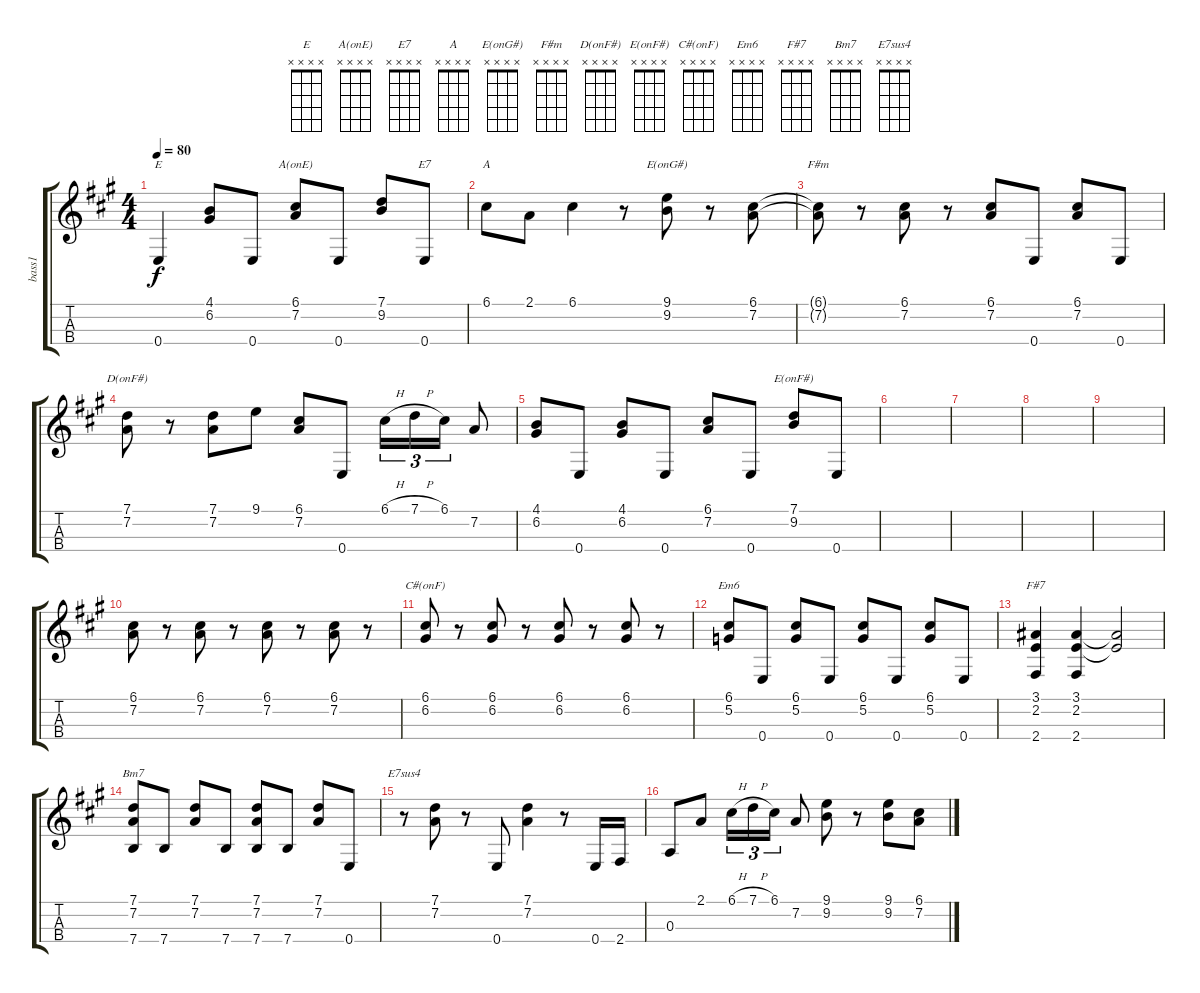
\track ("bass1" "bass1") {instrument electricbassfinger}
\staff {score tabs}
\tuning (G3 D3 A2 E2) {hide}
\chord ("E" x x x x)
\chord ("A(onE)" x x x x)
\chord ("E7" x x x x)
\chord ("A" x x x x)
\chord ("E(onG#)" x x x x)
\chord ("F#m" x x x x)
\chord ("D(onF#)" x x x x)
\chord ("E(onF#)" x x x x)
\chord ("C#(onF)" x x x x)
\chord ("Em6" x x x x)
\chord ("F#7" x x x x)
\chord ("Bm7" x x x x)
\chord ("E7sus4" x x x x)
\ts (4 4)
\tempo 80
\clef g2
\ks a
0.4.4{ch "E" dy f} (4.1 6.2).8 0.4.8 (6.1 7.2).8{ch "A(onE)"} 0.4.8 (7.1 9.2).8 0.4.8{ch "E7"} |
6.1.8{ch "A"} 2.1.8 6.1.4 r.8 (9.1 9.2).8{ch "E(onG#)"} r.8 (6.1 7.2).8 |
(6.1{t} 7.2{t}).8{ch "F#m"} r.8 (6.1 7.2).8 r.8 (6.1 7.2).8 0.4.8 (6.1 7.2).8 0.4.8 |
(7.1 7.2).8{ch "D(onF#)"} r.8 (7.1 7.2).8 9.1.8 (6.1 7.2).8 0.4.8 6.1{h}.16{tu (3 2)} 7.1{h}.16{tu (3 2)} 6.1.16{tu (3 2)} 7.2.8 |
(4.1 6.2).8 0.4.8 (4.1 6.2).8 0.4.8 (6.1 7.2).8 0.4.8 (7.1 9.2).8{ch "E(onF#)"} 0.4.8 |
|
|
|
|
(6.1 7.2).8 r.8 (6.1 7.2).8 r.8 (6.1 7.2).8 r.8 (6.1 7.2).8 r.8 |
(6.1 6.2).8{ch "C#(onF)"} r.8 (6.1 6.2).8 r.8 (6.1 6.2).8 r.8 (6.1 6.2).8 r.8 |
(6.1 5.2).8{ch "Em6"} 0.4.8 (6.1 5.2).8 0.4.8 (6.1 5.2).8 0.4.8 (6.1 5.2).8 0.4.8 |
(3.1 2.2 2.4).4{ch "F#7"} (3.1 2.2 2.4).4 (3.1{t} 2.2{t}).2 |
(7.1 7.2 7.4).8{ch "Bm7"} 7.4.8 (7.1 7.2).8 7.4.8 (7.1 7.2 7.4).8 7.4.8 (7.1 7.2).8 0.4.8 |
r.8{ch "E7sus4"} (7.1 7.2).8 r.8 0.4.8 (7.1 7.2).4 r.8 0.4.16 2.4.16 |
0.3.8 2.1.8 6.1{h}.16{tu (3 2)} 7.1{h}.16{tu (3 2)} 6.1.16{tu (3 2)} 7.2.8 (9.1 9.2).8 r.8 (9.1 9.2).8 (6.1 7.2).8
